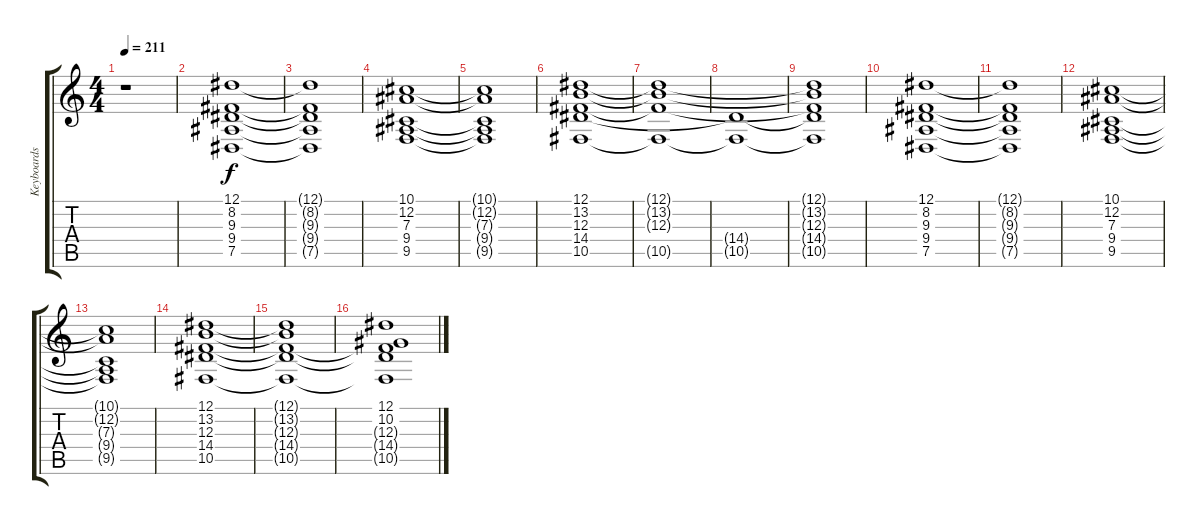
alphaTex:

\track ("Keyboards" "Keyboards") {instrument choiraahs}
\staff {score tabs}
\tuning (Eb4 Bb3 Gb3 Db3 Ab2 Eb2) {hide}
\ts (4 4)
\tempo 211
\clef g2
\ks c
r.1{dy f} |
(12.1 8.2 9.3 9.4 7.5).1 |
(12.1{t} 8.2{t} 9.3{t} 9.4{t} 7.5{t}).1 |
(10.1 12.2 7.3 9.4 9.5).1 |
(10.1{t} 12.2{t} 7.3{t} 9.4{t} 9.5{t}).1 |
(12.1 13.2 12.3 14.4 10.5).1 |
(12.1{t} 13.2{t} 12.3{t} 10.5{t}).1 |
(14.4{t} 10.5{t}).1 |
(12.1{t} 13.2{t} 12.3{t} 14.4{t} 10.5{t}).1 |
(12.1 8.2 9.3 9.4 7.5).1 |
(12.1{t} 8.2{t} 9.3{t} 9.4{t} 7.5{t}).1 |
(10.1 12.2 7.3 9.4 9.5).1 |
(10.1{t} 12.2{t} 7.3{t} 9.4{t} 9.5{t}).1 |
(12.1 13.2 12.3 14.4 10.5).1 |
(12.1{t} 13.2{t} 12.3{t} 14.4{t} 10.5{t}).1 |
(12.1 10.2 12.3{t} 14.4{t} 10.5{t}).1
